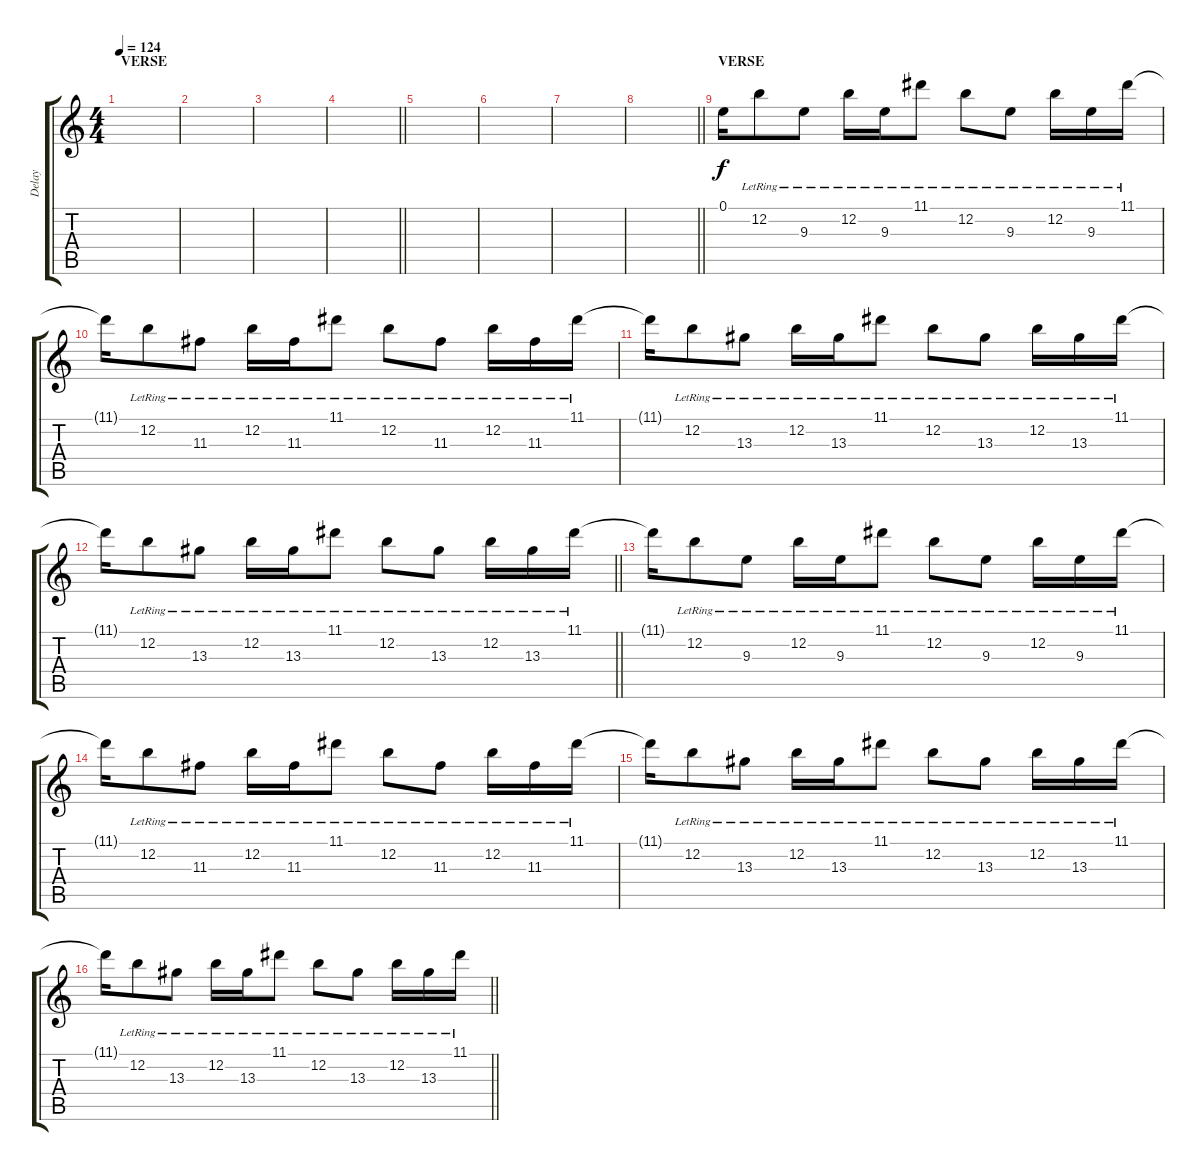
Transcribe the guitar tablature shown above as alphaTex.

\track ("     Delay" "     Delay") {instrument electricguitarclean}
\staff {score tabs}
\tuning (E4 B3 G3 D3 A2 E2) {hide}
\ts (4 4)
\section ("" "VERSE")
\tempo 124
\clef g2
\ks c
|
|
|
\barLineRight lightlight
|
\section ("" "")
|
|
|
\barLineRight lightlight
|
\section ("" "VERSE")
0.1.16{volume 8} 12.2{lr}.8 9.3{lr}.8 12.2{lr}.16 9.3{lr}.16 11.1{lr}.8 12.2{lr}.8 9.3{lr}.8 12.2{lr}.16 9.3{lr}.16 11.1{lr}.16 |
11.1{t}.16 12.2{lr}.8 11.3{lr}.8 12.2{lr}.16 11.3{lr}.16 11.1{lr}.8 12.2{lr}.8 11.3{lr}.8 12.2{lr}.16 11.3{lr}.16 11.1{lr}.16 |
11.1{t}.16 12.2{lr}.8 13.3{lr}.8 12.2{lr}.16 13.3{lr}.16 11.1{lr}.8 12.2{lr}.8 13.3{lr}.8 12.2{lr}.16 13.3{lr}.16 11.1{lr}.16 |
\barLineRight lightlight
11.1{t}.16 12.2{lr}.8 13.3{lr}.8 12.2{lr}.16 13.3{lr}.16 11.1{lr}.8 12.2{lr}.8 13.3{lr}.8 12.2{lr}.16 13.3{lr}.16 11.1{lr}.16 |
\section ("" "")
11.1{t}.16 12.2{lr}.8 9.3{lr}.8 12.2{lr}.16 9.3{lr}.16 11.1{lr}.8 12.2{lr}.8 9.3{lr}.8 12.2{lr}.16 9.3{lr}.16 11.1{lr}.16 |
11.1{t}.16 12.2{lr}.8 11.3{lr}.8 12.2{lr}.16 11.3{lr}.16 11.1{lr}.8 12.2{lr}.8 11.3{lr}.8 12.2{lr}.16 11.3{lr}.16 11.1{lr}.16 |
11.1{t}.16 12.2{lr}.8 13.3{lr}.8 12.2{lr}.16 13.3{lr}.16 11.1{lr}.8 12.2{lr}.8 13.3{lr}.8 12.2{lr}.16 13.3{lr}.16 11.1{lr}.16 |
\barLineRight lightlight
11.1{t}.16 12.2{lr}.8 13.3{lr}.8 12.2{lr}.16 13.3{lr}.16 11.1{lr}.8 12.2{lr}.8 13.3{lr}.8 12.2{lr}.16 13.3{lr}.16 11.1{lr}.16
